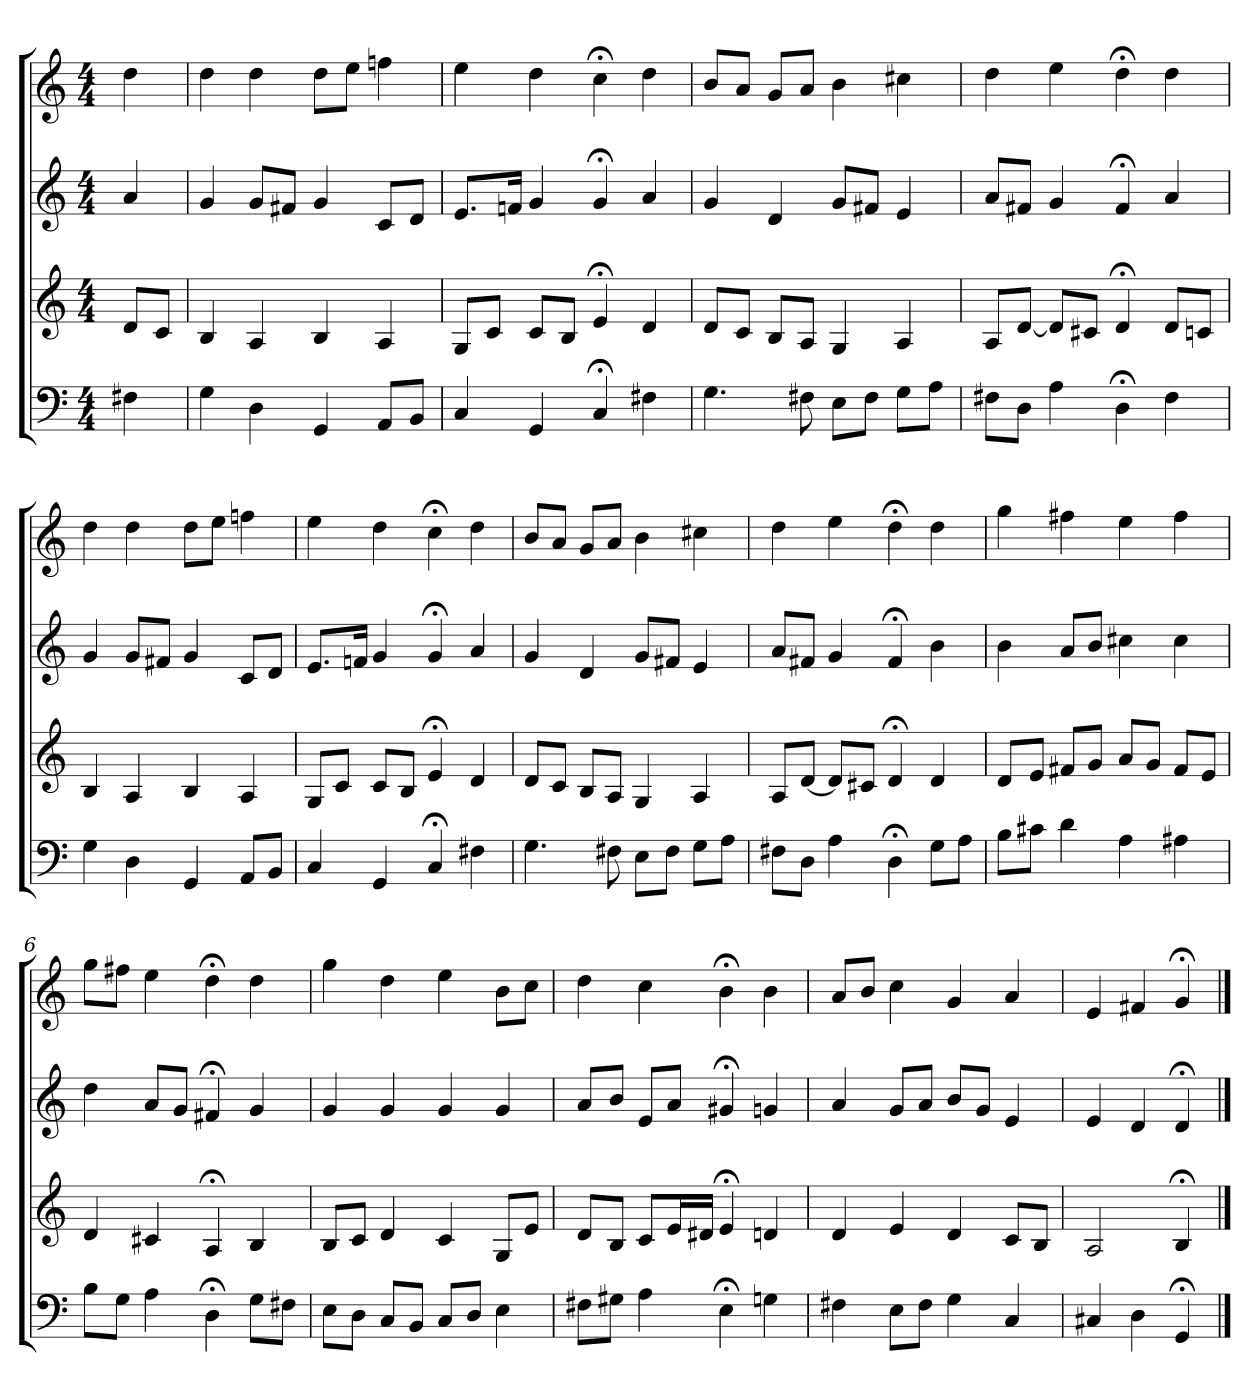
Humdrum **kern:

**kern	**kern	**kern	**kern
*part4	*part3	*part2	*part1
*staff4	*staff3	*staff2	*staff1
*M4/4	*M4/4	*M4/4	*M4/4
=	=	=	=
4F#X	8dL	4a	4dd
.	8cJ	.	.
=1	=1	=1	=1
4G	4B	4g	4dd
4D	4A	8gL	4dd
.	.	8f#XJ	.
4GG	4B	4g	8ddL
.	.	.	8eeJ
8AAL	4A	8cL	4ffn
8BBJ	.	8dJ	.
=2	=2	=2	=2
4C	8GL	8.eL	4ee
.	8cJ	.	.
.	.	16fnJk	.
4GG	8cL	4g	4dd
.	8BJ	.	.
4C;<	4e;<	4g;<	4cc;<
4F#X	4d	4a	4dd
=3	=3	=3	=3
4.G	8dL	4g	8bL
.	8cJ	.	8aJ
.	8BL	4d	8gL
8F#X	8AJ	.	8aJ
8EL	4G	8gL	4b
8F#J	.	8f#XJ	.
8GL	4A	4e	4cc#X
8AJ	.	.	.
=4	=4	=4	=4
8F#XL	8AL	8aL	4dd
8DJ	[8dJ	8f#XJ	.
4A	8dL]	4g	4ee
.	8c#XJ	.	.
4D;<	4d;<	4f#;<	4dd;<
4F#	8dL	4a	4dd
.	8cnJ	.	.
=1	=1	=1	=1
4G	4B	4g	4dd
4D	4A	8gL	4dd
.	.	8f#XJ	.
4GG	4B	4g	8ddL
.	.	.	8eeJ
8AAL	4A	8cL	4ffn
8BBJ	.	8dJ	.
=2	=2	=2	=2
4C	8GL	8.eL	4ee
.	8cJ	.	.
.	.	16fnJk	.
4GG	8cL	4g	4dd
.	8BJ	.	.
4C;<	4e;<	4g;<	4cc;<
4F#X	4d	4a	4dd
=3	=3	=3	=3
4.G	8dL	4g	8bL
.	8cJ	.	8aJ
.	8BL	4d	8gL
8F#X	8AJ	.	8aJ
8EL	4G	8gL	4b
8F#J	.	8f#XJ	.
8GL	4A	4e	4cc#X
8AJ	.	.	.
=4	=4	=4	=4
8F#XL	8AL	8aL	4dd
8DJ	[8dJ	8f#XJ	.
4A	8dL]	4g	4ee
.	8c#XJ	.	.
4D;<	4d;<	4f#;<	4dd;<
8GL	4d	4b	4dd
8AJ	.	.	.
=5	=5	=5	=5
8BL	8dL	4b	4gg
8c#XJ	8eJ	.	.
4d	8f#XL	8aL	4ff#X
.	8gJ	8bJ	.
4A	8aL	4cc#X	4ee
.	8gJ	.	.
4A#X	8f#L	4cc#	4ff#
.	8eJ	.	.
=6	=6	=6	=6
8BL	4d	4dd	8ggL
8GJ	.	.	8ff#XJ
4A	4c#X	8aL	4ee
.	.	8gJ	.
4D;<	4A;<	4f#X;<	4dd;<
8GL	4B	4g	4dd
8F#XJ	.	.	.
=7	=7	=7	=7
8EL	8BL	4g	4gg
8DJ	8cJ	.	.
8CL	4d	4g	4dd
8BBJ	.	.	.
8CL	4c	4g	4ee
8DJ	.	.	.
4E	8GL	4g	8bL
.	8eJ	.	8ccJ
=8	=8	=8	=8
8F#XL	8dL	8aL	4dd
8G#XJ	8BJ	8bJ	.
4A	8cL	8eL	4cc
.	16eL	8aJ	.
.	16d#XJJ	.	.
4E;<	4e;<	4g#X;<	4b;<
4Gn	4dn	4gn	4b
=9	=9	=9	=9
4F#X	4d	4a	8aL
.	.	.	8bJ
8EL	4e	8gL	4cc
8F#J	.	8aJ	.
4G	4d	8bL	4g
.	.	8gJ	.
4C	8cL	4e	4a
.	8BJ	.	.
=10	=10	=10	=10
4C#X	2A	4e	4e
4D	.	4d	4f#X
4GG;<	4B;<	4d;<	4g;<
==	==	==	==
*-	*-	*-	*-
